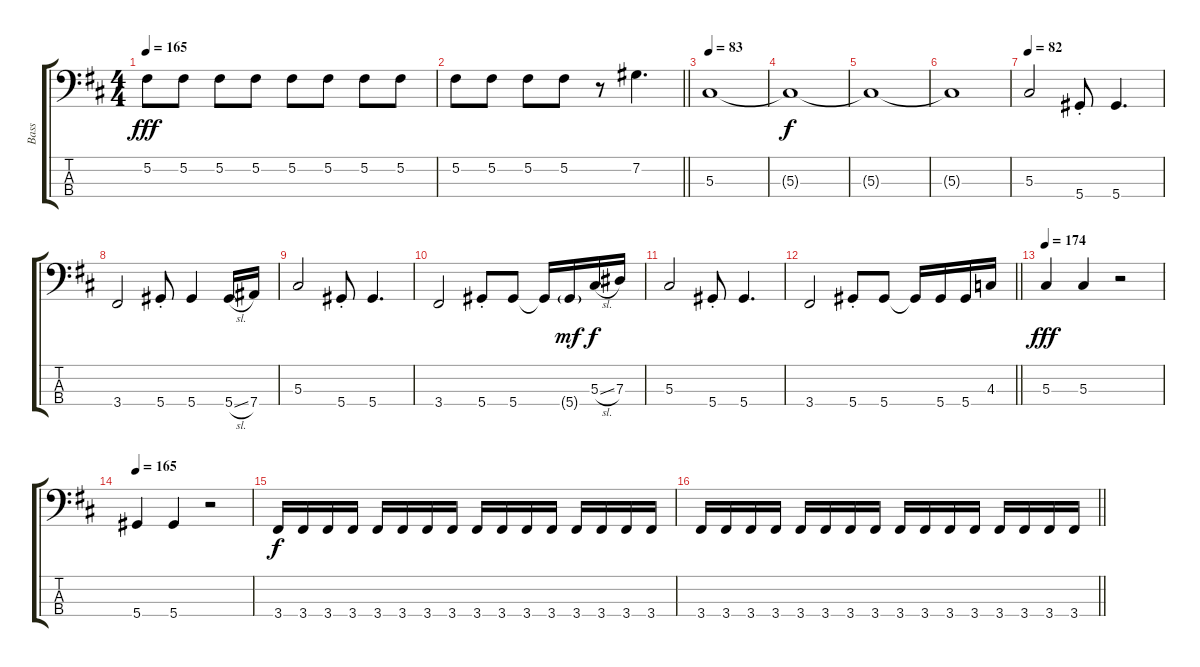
\track ("Bass" "Bass") {instrument electricbassfinger}
\staff {score tabs}
\tuning (Gb2 Db2 Ab1 Eb1) {hide}
\ts (4 4)
\tempo 165
\clef f4
\ks d
5.2.8{dy fff} 5.2.8 5.2.8 5.2.8 5.2.8 5.2.8 5.2.8 5.2.8 |
\barLineRight lightlight
5.2.8 5.2.8 5.2.8 5.2.8 r.8 7.2.4{d} |
\tempo 83
5.3.1 |
5.3{t}.1{dy f volume 7} |
5.3{t}.1 |
5.3{t}.1 |
\tempo 82
5.3.2{volume 16} 5.4{st}.8 5.4.4{d} |
3.4.2 5.4{st}.8 5.4.4 5.4{sl}.16 7.4.16 |
5.3.2 5.4{st}.8 5.4.4{d} |
3.4.2 5.4{st}.8 5.4.8 5.4{t}.16 5.4{g}.16{dy mf} 5.3{sl}.16{dy f} 7.3.16 |
5.3.2 5.4{st}.8 5.4.4{d} |
\barLineRight lightlight
3.4.2 5.4{st}.8 5.4.8 5.4{t}.16 5.4.16 5.4.16 4.3.16 |
\tempo 174
5.3.4{dy fff} 5.3.4 r.2 |
\tempo 165
5.4.4 5.4.4 r.2 |
3.4.16{dy f} 3.4.16 3.4.16 3.4.16 3.4.16 3.4.16 3.4.16 3.4.16 3.4.16 3.4.16 3.4.16 3.4.16 3.4.16 3.4.16 3.4.16 3.4.16 |
\barLineRight lightlight
3.4.16 3.4.16 3.4.16 3.4.16 3.4.16 3.4.16 3.4.16 3.4.16 3.4.16 3.4.16 3.4.16 3.4.16 3.4.16 3.4.16 3.4.16 3.4.16
